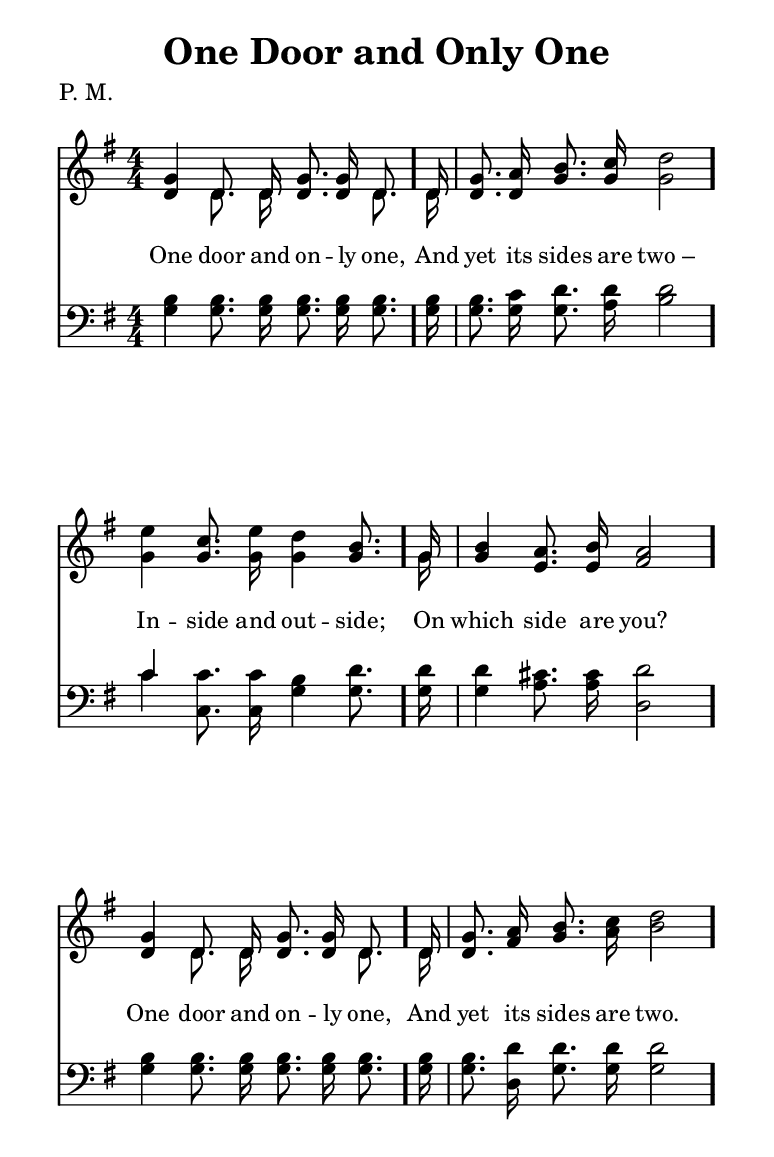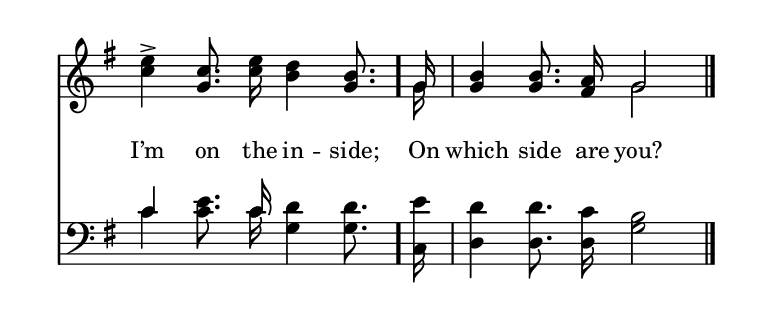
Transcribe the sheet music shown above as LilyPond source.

\include "common/global.ily"
\paper {
  \include "common/paper.ily"
  ragged-last-bottom = ##t
  system-system-spacing.padding = 14
}

\header{
  %children
  hymnnumber = "351"
  title = "One Door and Only One"
  tunename = ""
  meter = "P. M."
  poet = ""
  composer = ""
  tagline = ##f
}

global = {
  \include "common/overrides.ily"
  \override Staff.TimeSignature.style = #'numbered
  \time 4/4
  \override Score.MetronomeMark.transparent = ##t % hide all fermata changes too
  \tempo 4=80
  \key g \major
  \autoBeamOff
}

patternA = { c4 c8. c16 c8. c16 c8. c16 | c8. c16 c8. c16 c2 | }
patternB = { c4 c8. c16 c4 c8. c16 | c4 c8. c16 c2 | }

notesSoprano = {
\global
\relative c'' {

  \changePitch \patternA { g d d g g d d | g a b c d | }
  \changePitch \patternB { e c e d b g | b a b a | }
  \changePitch \patternA { g d d g g d d | g a b c d | }
  \changePitch \patternB { e-> c e d b g | b b a g | }

  \bar "|."

}
}

notesAlto = {
\global
\relative e' {

  \changePitch \patternA { d d d d d d d | d d g g g | }
  \changePitch \patternB { g g g g g g | g e e fis | }
  \changePitch \patternA { d d d d d d d | d fis g a b | }
  \changePitch \patternB { c g c b g g | g g fis g | }

}
}

notesTenor = {
\global
\relative a {

  \changePitch \patternA { b b b b b b b | b c d d d | }
  \changePitch \patternB { c c c b d d | d cis cis d | }
  \changePitch \patternA { b b b b b b b | b d d d d | }
  \changePitch \patternB { c e c d d e | d d c b | }

}
}

notesBass = {
\global
\relative f {

  \changePitch \patternA { g g g g g g g | g g g a b | }
  \changePitch \patternB { c c, c g' g g | g a a d, | }
  \changePitch \patternA { g g g g g g g | g d g g g | }
  \changePitch \patternB { c c c g g c, | d d d g | }

}
}

wordsA = \lyricmode {

One door and on -- ly one, \bar "."
And yet its sides are two_– \bar "."
In -- side and out -- side; \bar "."
On which side are you? \bar "."

One door and on -- ly one, \bar "."
And yet its sides are two. \bar "."
I’m on the in -- side; \bar "."
On which side are you? \bar "."

}

\score {
  \context ChoirStaff <<
    \context Staff = upper <<
      \set Staff.autoBeaming = ##f
      \set ChoirStaff.systemStartDelimiter = #'SystemStartBar
      \set ChoirStaff.printPartCombineTexts = ##f
      \partcombine #'(2 . 9) \notesSoprano \notesAlto
      \context NullVoice = sopranos { \voiceOne << \notesSoprano >> }
      \context Lyrics = one   \lyricsto sopranos \wordsA
    >>
    \context Staff = men <<
      \set Staff.autoBeaming = ##f
      \clef bass
      \set ChoirStaff.printPartCombineTexts = ##f
      \partcombine #'(2 . 9) \notesTenor \notesBass
    >>
  >>
  \layout {
    \include "common/layout.ily"
  }
  \midi{
    \include "common/midi.ily"
  }
}

\version "2.19.49"  % necessary for upgrading to future LilyPond versions.

% vi:set et ts=2 sw=2 ai nocindent syntax=lilypond:
